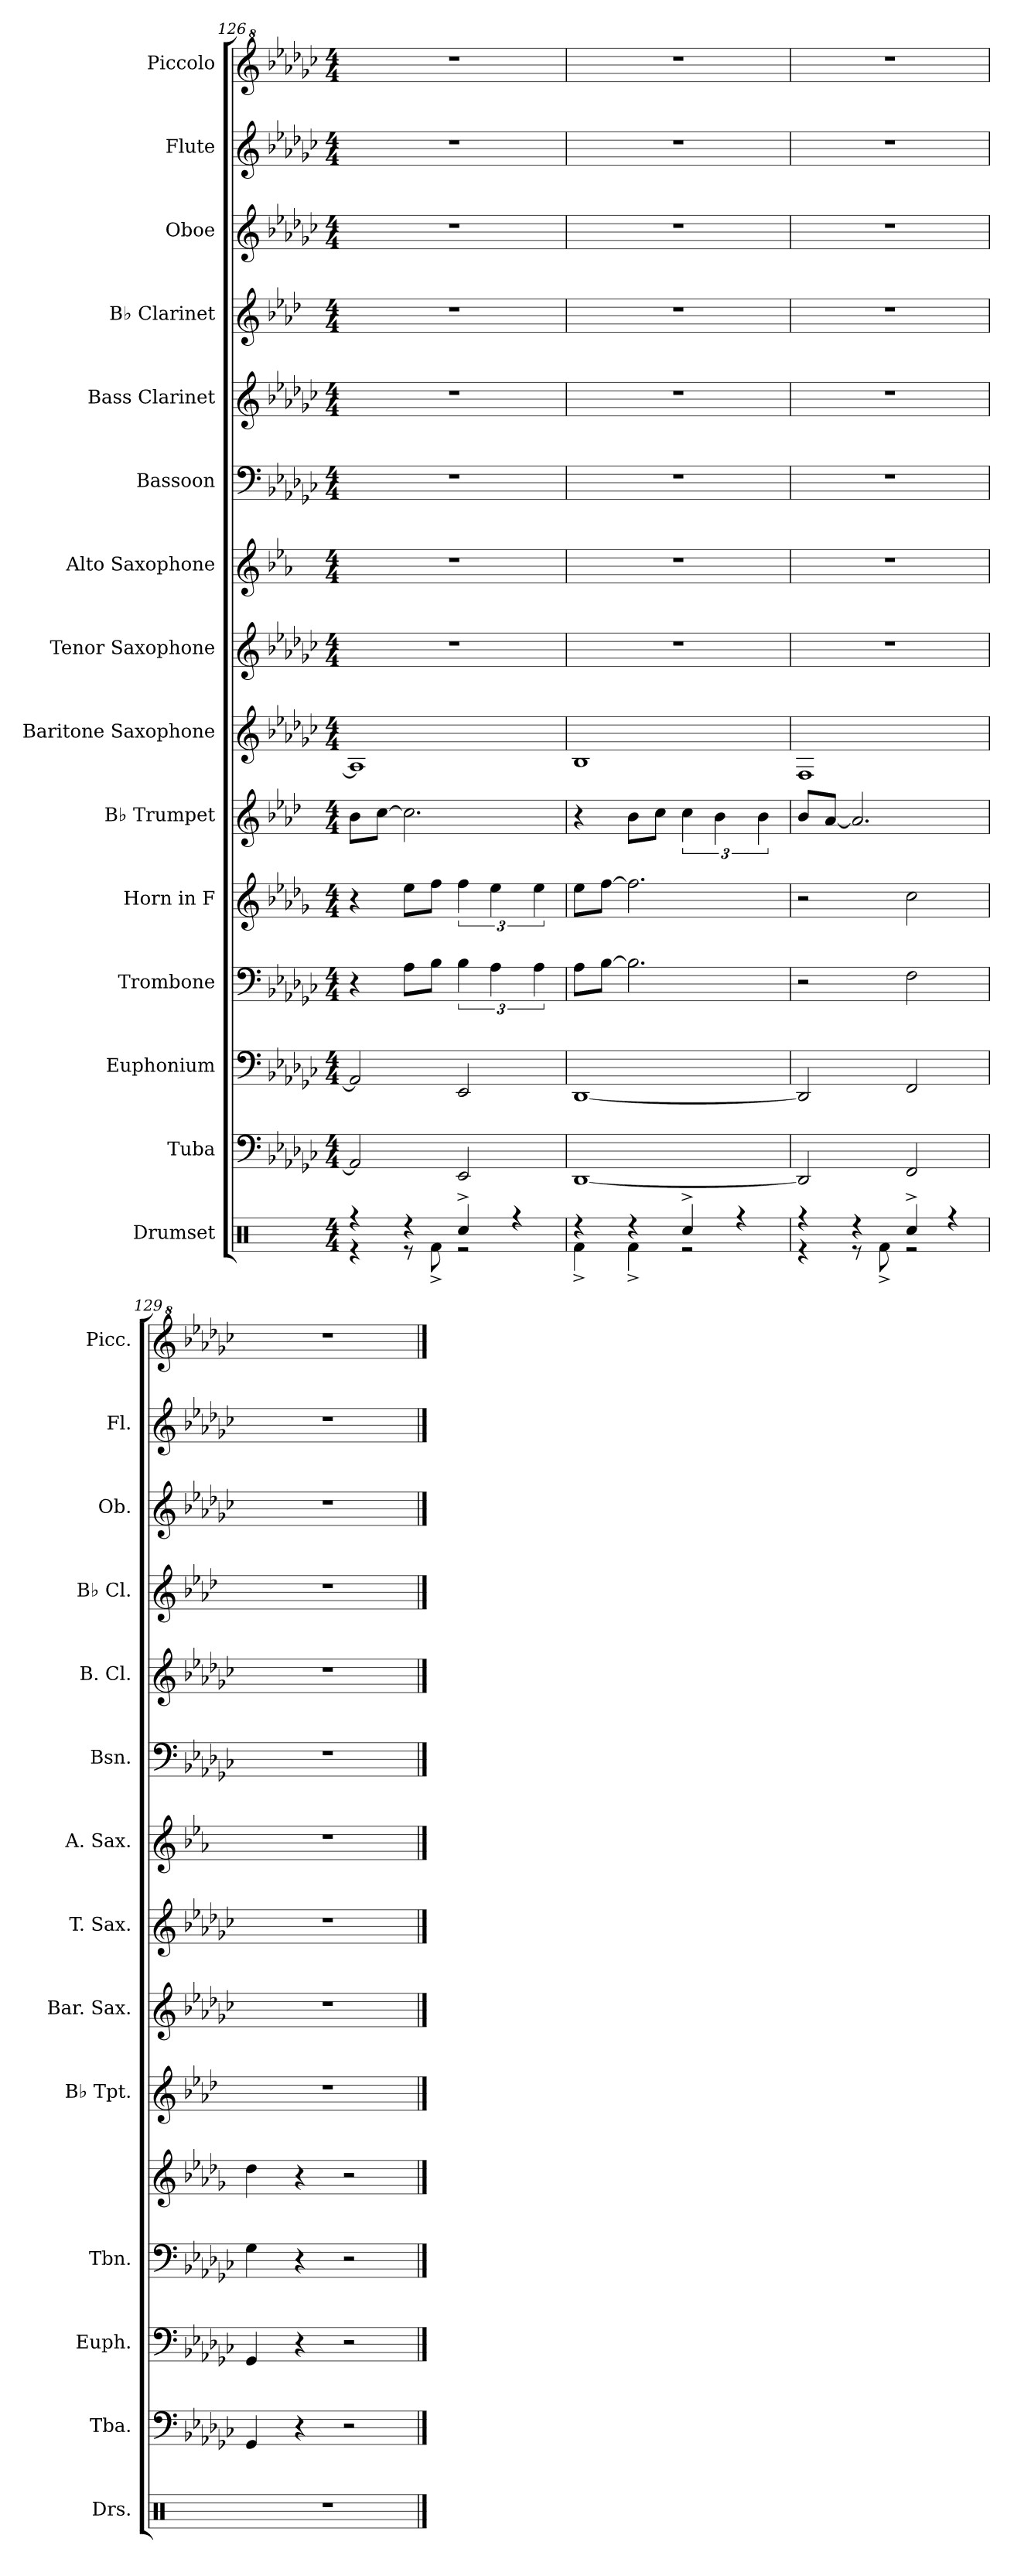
**kern	**kern	**kern	**kern	**kern	**kern	**kern	**kern	**kern	**kern	**kern	**kern	**kern	**kern	**kern
*part15	*part14	*part13	*part12	*part11	*part10	*part9	*part8	*part7	*part6	*part5	*part4	*part3	*part2	*part1
*staff15	*staff14	*staff13	*staff12	*staff11	*staff10	*staff9	*staff8	*staff7	*staff6	*staff5	*staff4	*staff3	*staff2	*staff1
*I"Drumset	*I"Tuba	*I"Euphonium	*I"Trombone	*I"Horn in F	*I"B♭ Trumpet	*I"Baritone Saxophone	*I"Tenor Saxophone	*I"Alto Saxophone	*I"Bassoon	*I"Bass Clarinet	*I"B♭ Clarinet	*I"Oboe	*I"Flute	*I"Piccolo
*I'Drs.	*I'Tba.	*I'Euph.	*I'Tbn.	*	*I'B♭ Tpt.	*I'Bar. Sax.	*I'T. Sax.	*I'A. Sax.	*I'Bsn.	*I'B. Cl.	*I'B♭ Cl.	*I'Ob.	*I'Fl.	*I'Picc.
*clefX	*clefF4	*clefF4	*clefF4	*clefG2	*clefG2	*clefG2	*clefG2	*clefG2	*clefF4	*clefG2	*clefG2	*clefG2	*clefG2	*clefG^2
*	*	*	*	*ITrd4c7	*ITrd1c2	*ITrd12c21	*ITrd8c14	*ITrd5c9	*	*ITrd8c14	*ITrd1c2	*	*	*ITrd-7c-12
*k[]	*k[b-e-a-d-g-c-]	*k[b-e-a-d-g-c-]	*k[b-e-a-d-g-c-]	*k[b-e-a-d-g-c-]	*k[b-e-a-d-g-c-]	*k[b-e-a-d-g-c-]	*k[b-e-a-d-g-c-]	*k[b-e-a-d-g-c-]	*k[b-e-a-d-g-c-]	*k[b-e-a-d-g-c-]	*k[b-e-a-d-g-c-]	*k[b-e-a-d-g-c-]	*k[b-e-a-d-g-c-]	*k[b-e-a-d-g-c-]
*M4/4	*M4/4	*M4/4	*M4/4	*M4/4	*M4/4	*M4/4	*M4/4	*M4/4	*M4/4	*M4/4	*M4/4	*M4/4	*M4/4	*M4/4
=126	=126	=126	=126	=126	=126	=126	=126	=126	=126	=126	=126	=126	=126	=126
*^	*	*	*	*	*	*	*	*	*	*	*	*	*	*
4r	4r	2AA-/]	2AA-/]	4r	4r	8a-\L	1AA-]	1r	1r	1r	1r	1r	1r	1r	1r
.	.	.	.	.	.	[8b-\J	.	.	.	.	.	.	.	.	.
4r	8r	.	.	8A-\L	8a-\L	2.b-\]	.	.	.	.	.	.	.	.	.
.	8Rf^\	.	.	8B-\J	8b-\J	.	.	.	.	.	.	.	.	.	.
4Rcc^/	2r	2EE-/	2EE-/	6B-\	6b-\	.	.	.	.	.	.	.	.	.	.
.	.	.	.	6A-\	6a-\	.	.	.	.	.	.	.	.	.	.
4r	.	.	.	.	.	.	.	.	.	.	.	.	.	.	.
.	.	.	.	6A-\	6a-\	.	.	.	.	.	.	.	.	.	.
=127	=127	=127	=127	=127	=127	=127	=127	=127	=127	=127	=127	=127	=127	=127	=127
4r	4Rf^\	[1DD-	[1DD-	8A-\L	8a-\L	4r	1BB-	1r	1r	1r	1r	1r	1r	1r	1r
.	.	.	.	[8B-\J	[8b-\J	.	.	.	.	.	.	.	.	.	.
4r	4Rf^\	.	.	2.B-\]	2.b-\]	8a-\L	.	.	.	.	.	.	.	.	.
.	.	.	.	.	.	8b-\J	.	.	.	.	.	.	.	.	.
4Rcc^/	2r	.	.	.	.	6b-\	.	.	.	.	.	.	.	.	.
.	.	.	.	.	.	6a-\	.	.	.	.	.	.	.	.	.
4r	.	.	.	.	.	.	.	.	.	.	.	.	.	.	.
.	.	.	.	.	.	6a-\	.	.	.	.	.	.	.	.	.
=128	=128	=128	=128	=128	=128	=128	=128	=128	=128	=128	=128	=128	=128	=128	=128
4r	4r	2DD-/]	2DD-/]	2r	2r	8a-/L	1FF	1r	1r	1r	1r	1r	1r	1r	1r
.	.	.	.	.	.	[8g-/J	.	.	.	.	.	.	.	.	.
4r	8r	.	.	.	.	2.g-/]	.	.	.	.	.	.	.	.	.
.	8Rf^\	.	.	.	.	.	.	.	.	.	.	.	.	.	.
4Rcc^/	2r	2FF/	2FF/	2F\	2f\	.	.	.	.	.	.	.	.	.	.
4r	.	.	.	.	.	.	.	.	.	.	.	.	.	.	.
*v	*v	*	*	*	*	*	*	*	*	*	*	*	*	*	*
=129	=129	=129	=129	=129	=129	=129	=129	=129	=129	=129	=129	=129	=129	=129
1r	4GG-/	4GG-/	4G-\	4g-\	1r	1r	1r	1r	1r	1r	1r	1r	1r	1r
.	4r	4r	4r	4r	.	.	.	.	.	.	.	.	.	.
.	2r	2r	2r	2r	.	.	.	.	.	.	.	.	.	.
==	==	==	==	==	==	==	==	==	==	==	==	==	==	==
*-	*-	*-	*-	*-	*-	*-	*-	*-	*-	*-	*-	*-	*-	*-
